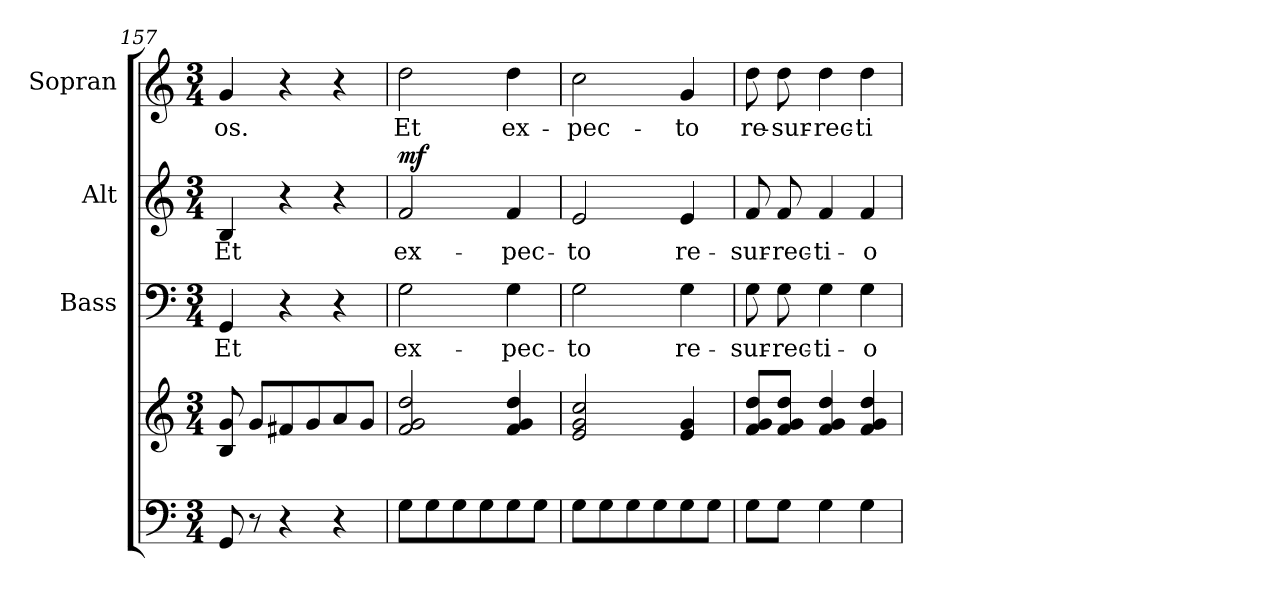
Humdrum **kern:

**kern	**kern	**kern	**text	**kern	**text	**dynam	**kern	**text
*part4	*part4	*part3	*part3	*part2	*part2	*part2	*part1	*part1
*staff5	*staff4	*staff3	*staff3	*staff2	*staff2	*staff2	*staff1	*staff1
*	*	*I"Bass	*	*I"Alt	*	*	*I"Sopran	*
*	*	*I'B.	*	*I'A.	*	*	*I'S.	*
*clefF4	*clefG2	*clefF4	*	*clefG2	*	*	*clefG2	*
*k[]	*k[]	*k[]	*	*k[]	*	*	*k[]	*
*C:	*C:	*C:	*	*C:	*	*	*C:	*
*M3/4	*M3/4	*M3/4	*	*M3/4	*	*	*M3/4	*
=157	=157	=157	=157	=157	=157	=157	=157	=157
!	!	!	!LO:LY:b	!	!LO:LY:b	!	!	!LO:LY:b
8GG/	8B/ 8g/	4GG/	Et	4B/	Et	.	4g/	-os.
8r	8g/L	.	.	.	.	.	.	.
4r	8f#X/	4r	.	4r	.	.	4r	.
.	8g/	.	.	.	.	.	.	.
4r	8a/	4r	.	4r	.	.	4r	.
.	8g/J	.	.	.	.	.	.	.
=158	=158	=158	=158	=158	=158	=158	=158	=158
!	!	!	!LO:LY:b	!	!LO:LY:b	!LO:DY:a	!	!LO:LY:b
8G\L	2f/ 2g/ 2dd/	2G\	ex-	2f/	ex-	mf	2dd\	Et
8G\	.	.	.	.	.	.	.	.
8G\	.	.	.	.	.	.	.	.
8G\	.	.	.	.	.	.	.	.
!	!	!	!LO:LY:b	!	!LO:LY:b	!	!	!LO:LY:b
8G\	4f/ 4g/ 4dd/	4G\	-pec-	4f/	-pec-	.	4dd\	ex-
8G\J	.	.	.	.	.	.	.	.
=159	=159	=159	=159	=159	=159	=159	=159	=159
!	!	!	!LO:LY:b	!	!LO:LY:b	!	!	!LO:LY:b
8G\L	2e/ 2g/ 2cc/	2G\	-to	2e/	-to	.	2cc\	-pec-
8G\	.	.	.	.	.	.	.	.
8G\	.	.	.	.	.	.	.	.
8G\	.	.	.	.	.	.	.	.
!	!	!	!LO:LY:b	!	!LO:LY:b	!	!	!LO:LY:b
8G\	4e/ 4g/	4G\	re-	4e/	re-	.	4g/	-to
8G\J	.	.	.	.	.	.	.	.
!!LO:LB:g=z
=160	=160	=160	=160	=160	=160	=160	=160	=160
!	!	!	!LO:LY:b	!	!LO:LY:b	!	!	!LO:LY:b
8G\L	8f/ 8g/ 8dd/L	8G\	-sur-	8f/	-sur-	.	8dd\	re-
!	!	!	!LO:LY:b	!	!LO:LY:b	!	!	!LO:LY:b
8G\J	8f/ 8g/ 8dd/J	8G\	-rec-	8f/	-rec-	.	8dd\	-sur-
!	!	!	!LO:LY:b	!	!LO:LY:b	!	!	!LO:LY:b
4G\	4f/ 4g/ 4dd/	4G\	-ti-	4f/	-ti-	.	4dd\	-rec-
!	!	!	!LO:LY:b	!	!LO:LY:b	!	!	!LO:LY:b
4G\	4f/ 4g/ 4dd/	4G\	-o-	4f/	-o-	.	4dd\	-ti-
=	=	=	=	=	=	=	=	=
*-	*-	*-	*-	*-	*-	*-	*-	*-
